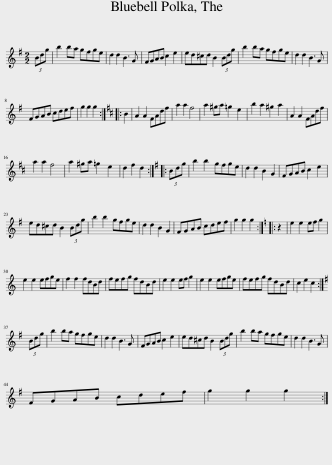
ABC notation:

X:1
L:1/8
M:2/2
I:linebreak $
K:G
V:1 treble
V:1
 (3Bdg | b2 ba gfge | d2 d2 B3 G | FGAB c2 e2 | ed^cd B2 (3Bdg | %5
 b2 ba gfge | d2 d2 B3 G |$ FGAB cdef | g2 g2 g2 ::[K:D] B2 | %10
 A2 A2 FAdf | a2 a2 f4 | a2 ^ga =g2 e2 | b2 a2 ^g2 a2 | A2 A2 FAdf |$ %15
 a2 a2 f4 | a2 ^ga =g2 e2 | d2 f2 d2 ::[K:G] (3Bdg | b2 b2 gfge | %20
 d2 d2 B2 G2 | FGAB c2 e2 |$ ed^cd B2 (3Bdg | b2 b2 gfge | d2 d2 B2 G2 | %25
 FGAB cdef | g2 g2 g2 ::[K:C] z2 | e2 e2 ef g2 |$ e2 e2 efge | %30
 f2 f2 fdBd | fefg fdBd | e2 e2 ef g2 | e2 e2 efge | fefg fdBd | %35
 c2 e2 c2 :|$[K:G] (3Bdg | b2 ba gfge | d2 d2 B3 G | FGAB c2 e2 | %40
 ed^cd B2 (3Bdg | b2 ba gfge | d2 d2 B3 G |$ FGAB cdef | g2 g2 g2 :| %45
